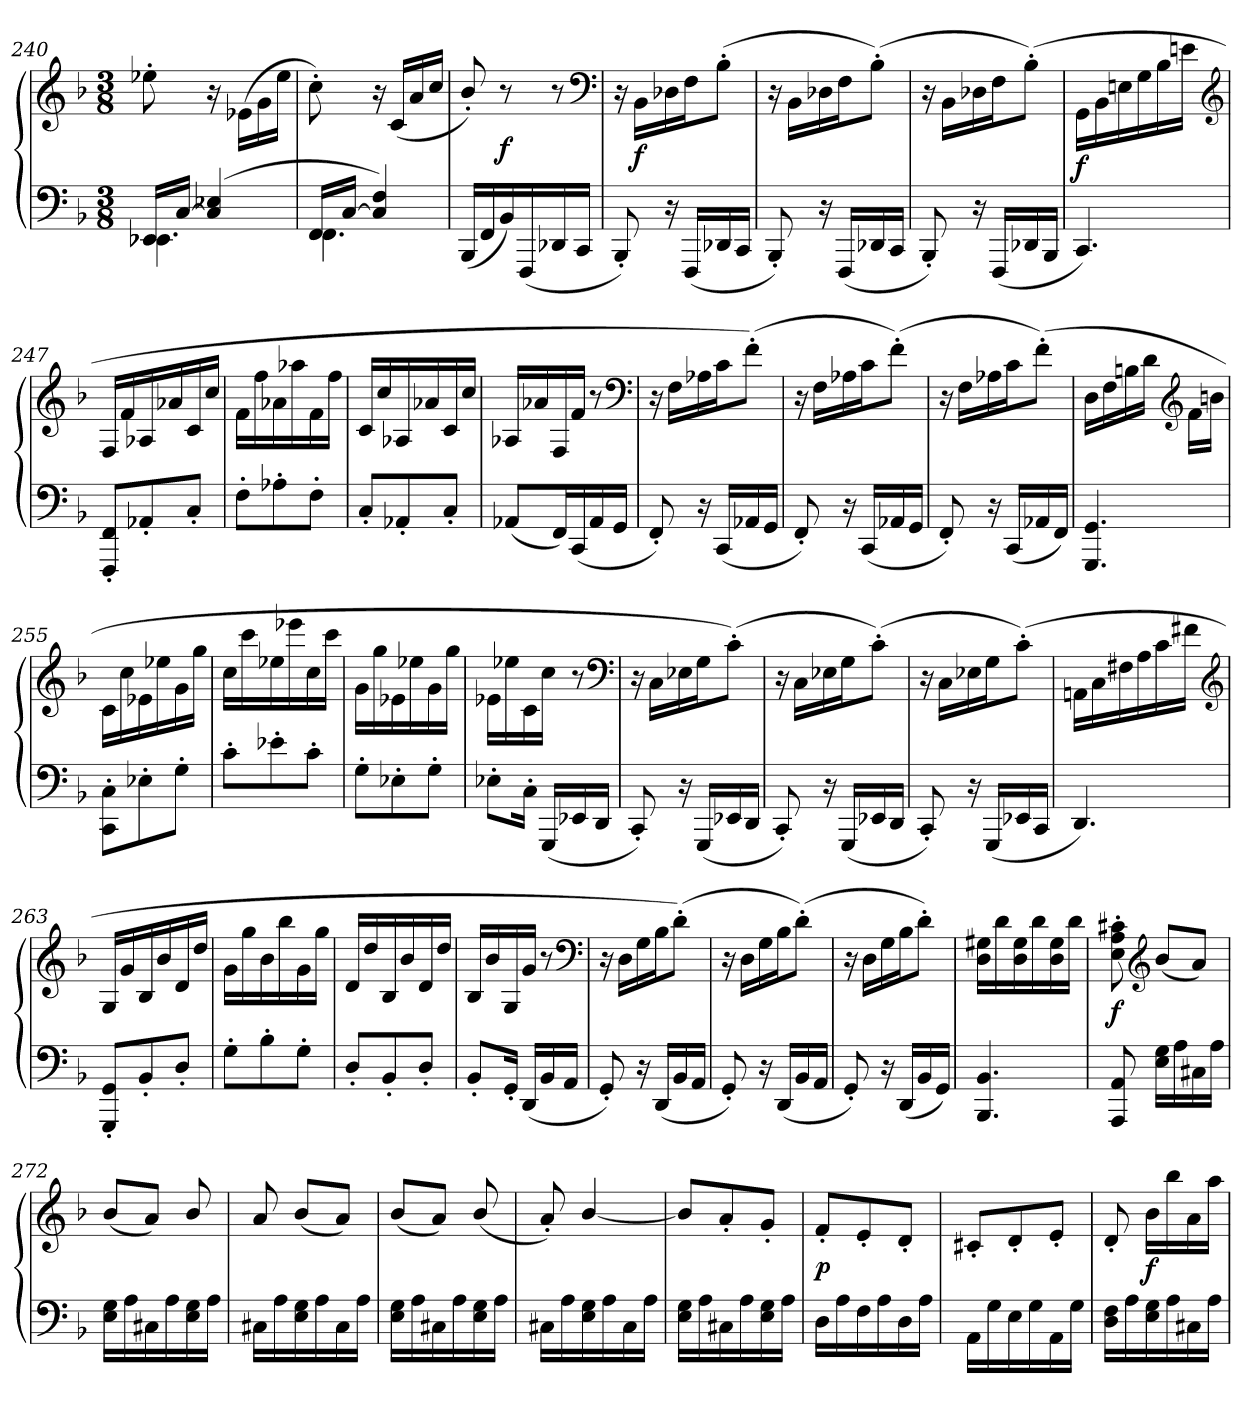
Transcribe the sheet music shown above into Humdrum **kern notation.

**kern	**kern	**dynam
*part1	*part1	*part1
*staff2	*staff1	*staff1/2
*clefF4	*clefG2	*
*k[b-]	*k[b-]	*
*d:	*d:	*
*M3/8	*M3/8	*
=240	=240	=240
*^	*	*
16EE-X/LL	4.EE-X\	8ee-X'\	.
[16C/JJ	.	.	.
(4C]/ 4E-X/	.	16r	.
.	.	(16e-X\LL	.
.	.	16g\	.
.	.	16ee-\JJ	.
=241	=241	=241	=241
16FF/LL	4.FF\	8cc'\)	.
[16C/JJ	.	.	.
4C]/ 4F/)	.	16r	.
.	.	(16c/LL	.
.	.	16a/	.
.	.	16cc/JJ	.
*v	*v	*	*
=242	=242	=242
(16BBB-/LL	8b-'/)	.
16FF/	.	.
16BB-/)	8r	f
(16FFF/	.	.
16DD-X/	8r	.
16CC/JJ	.	.
*	*clefF4	*
=243	=243	=243
8BBB-'/)	16r	.
.	16BB-\LL	f
16r	16D-X\	.
(16FFF/LL	16F\J	.
16DD-X/	(8B-'\J	.
16CC/JJ	.	.
=244	=244	=244
8BBB-'/)	16r	.
.	16BB-\LL	.
16r	16D-X\	.
(16FFF/LL	16F\J	.
16DD-X/	(8B-'\J)	.
16CC/JJ	.	.
=245	=245	=245
8BBB-'/)	16r	.
.	16BB-\LL	.
16r	16D-X\	.
(16FFF/LL	16F\J	.
16DD-X/	(8B-'\J)	.
16BBB-/JJ	.	.
=246	=246	=246
4.CC/)	16GG\LL	f
.	16BB-\	.
.	16En\	.
.	16G\	.
.	16B-\	.
.	16en\JJ	.
*	*clefG2	*
=247	=247	=247
8FFF'/ 8FF'/L	16F/LL	.
.	16f/	.
8AA-X'/	16A-X/	.
.	16a-X/	.
8C'/J	16c/	.
.	16cc/JJ	.
=248	=248	=248
8F'\L	16f\LL	.
.	16ff\	.
8A-X'\	16a-X\	.
.	16aa-X\	.
8F'\J	16f\	.
.	16ff\JJ	.
=249	=249	=249
8C'/L	16c/LL	.
.	16cc/	.
8AA-X'/	16A-X/	.
.	16a-X/	.
8C'/J	16c/	.
.	16cc/JJ	.
=250	=250	=250
(8AA-X/L	16A-X/LL	.
.	16a-X/	.
16FF/L)	16F/	.
(16CC/	16f/JJ	.
16AA-/	8r	.
16GG/JJ	.	.
*	*clefF4	*
=251	=251	=251
8FF'/)	16r	.
.	16F\LL	.
16r	16A-X\	.
(16CC/LL	16c\J	.
16AA-X/	(8f'\J)	.
16GG/JJ	.	.
=252	=252	=252
8FF'/)	16r	.
.	16F\LL	.
16r	16A-X\	.
(16CC/LL	16c\J	.
16AA-X/	(8f'\J)	.
16GG/JJ	.	.
=253	=253	=253
8FF'/)	16r	.
.	16F\LL	.
16r	16A-X\	.
(16CC/LL	16c\J	.
16AA-X/	(8f'\J)	.
16FF/JJ)	.	.
=254	=254	=254
4.GGG/ 4.GG/	16D\LL	.
.	16F\	.
.	16Bn\	.
.	16d\JJ	.
*	*clefG2	*
.	16f\LL	.
.	16bn\JJ	.
=255	=255	=255
8CC'\ 8C'\L	16c\LL	.
.	16cc\	.
8E-X'\	16e-X\	.
.	16ee-X\	.
8G'\J	16g\	.
.	16gg\JJ	.
=256	=256	=256
8c'\L	16cc\LL	.
.	16ccc\	.
8e-X'\	16ee-X\	.
.	16eee-X\	.
8c'\J	16cc\	.
.	16ccc\JJ	.
=257	=257	=257
8G'\L	16g\LL	.
.	16gg\	.
8E-X'\	16e-X\	.
.	16ee-X\	.
8G'\J	16g\	.
.	16gg\JJ	.
=258	=258	=258
8E-X'\L	16e-X\LL	.
.	16ee-X\	.
16C'\Jk	16c\	.
(16GGG/LL	16cc\JJ	.
16EE-X/	8r	.
16DD/JJ	.	.
*	*clefF4	*
=259	=259	=259
8CC'/)	16r	.
.	16C\LL	.
16r	16E-X\	.
(16GGG/LL	16G\J	.
16EE-X/	(8c'\J)	.
16DD/JJ	.	.
=260	=260	=260
8CC'/)	16r	.
.	16C\LL	.
16r	16E-X\	.
(16GGG/LL	16G\J	.
16EE-X/	(8c'\J)	.
16DD/JJ	.	.
=261	=261	=261
8CC'/)	16r	.
.	16C\LL	.
16r	16E-X\	.
(16GGG/LL	16G\J	.
16EE-X/	(8c'\J)	.
16CC/JJ	.	.
=262	=262	=262
4.DD/)	16AAn\LL	.
.	16C\	.
.	16F#X\	.
.	16A\	.
.	16c\	.
.	16f#X\JJ	.
*	*clefG2	*
=263	=263	=263
8GGG'/ 8GG'/L	16G/LL	.
.	16g/	.
8BB-'/	16B-/	.
.	16b-/	.
8D'/J	16d/	.
.	16dd/JJ	.
=264	=264	=264
8G'\L	16g\LL	.
.	16gg\	.
8B-'\	16b-\	.
.	16bb-\	.
8G'\J	16g\	.
.	16gg\JJ	.
=265	=265	=265
8D'/L	16d/LL	.
.	16dd/	.
8BB-'/	16B-/	.
.	16b-/	.
8D'/J	16d/	.
.	16dd/JJ	.
=266	=266	=266
8BB-'/L	16B-/LL	.
.	16b-/	.
16GG'/Jk	16G/	.
(16DD/LL	16g/JJ	.
16BB-/	8r	.
16AA/JJ	.	.
*	*clefF4	*
=267	=267	=267
8GG'/)	16r	.
.	16D\LL	.
16r	16G\	.
(16DD/LL	16B-\J	.
16BB-/	(8d'\J)	.
16AA/JJ	.	.
=268	=268	=268
8GG'/)	16r	.
.	16D\LL	.
16r	16G\	.
(16DD/LL	16B-\J	.
16BB-/	(8d'\J)	.
16AA/JJ	.	.
=269	=269	=269
8GG'/)	16r	.
.	16D\LL	.
16r	16G\	.
(16DD/LL	16B-\J	.
16BB-/	8d'\J)	.
16GG/JJ)	.	.
=270	=270	=270
4.BBB-/ 4.BB-/	16D\ 16G#X\LL	.
.	16d\	.
.	16D\ 16G#\	.
.	16d\	.
.	16D\ 16G#\	.
.	16d\JJ	.
=271	=271	=271
8AAA/ 8AA/	8E'\ 8A'\ 8c#X'\	f
*	*clefG2	*
16E\ 16G\LL	(8b-/L	.
16A\	.	.
16C#X\	8a/J)	.
16A\JJ	.	.
=272	=272	=272
16E\ 16G\LL	(8b-/L	.
16A\	.	.
16C#X\	8a/J)	.
16A\	.	.
16E\ 16G\	8b-/	.
16A\JJ	.	.
=273	=273	=273
16C#X\LL	8a/	.
16A\	.	.
16E\ 16G\	(8b-/L	.
16A\	.	.
16C#\	8a/J)	.
16A\JJ	.	.
=274	=274	=274
16E\ 16G\LL	(8b-/L	.
16A\	.	.
16C#X\	8a/J)	.
16A\	.	.
16E\ 16G\	(8b-/	.
16A\JJ	.	.
=275	=275	=275
16C#X\LL	8a'/)	.
16A\	.	.
16E\ 16G\	[4b-/	.
16A\	.	.
16C#\	.	.
16A\JJ	.	.
=276	=276	=276
16E\ 16G\LL	8b-/L]	.
16A\	.	.
16C#X\	8a'/	.
16A\	.	.
16E\ 16G\	8g'/J	.
16A\JJ	.	.
=277	=277	=277
16D\LL	8f'/L	p
16A\	.	.
16F\	8e'/	.
16A\	.	.
16D\	8d'/J	.
16A\JJ	.	.
=278	=278	=278
16AA\LL	8c#X'/L	.
16G\	.	.
16E\	8d'/	.
16G\	.	.
16AA\	8e'/J	.
16G\JJ	.	.
=279	=279	=279
16D\ 16F\LL	8d'/	.
16A\	.	.
16E\ 16G\	16b-\LL	f
16A\	16bb-\	.
16C#X\	16a\	.
16A\JJ	16aa\JJ	.
=	=	=
*-	*-	*-
